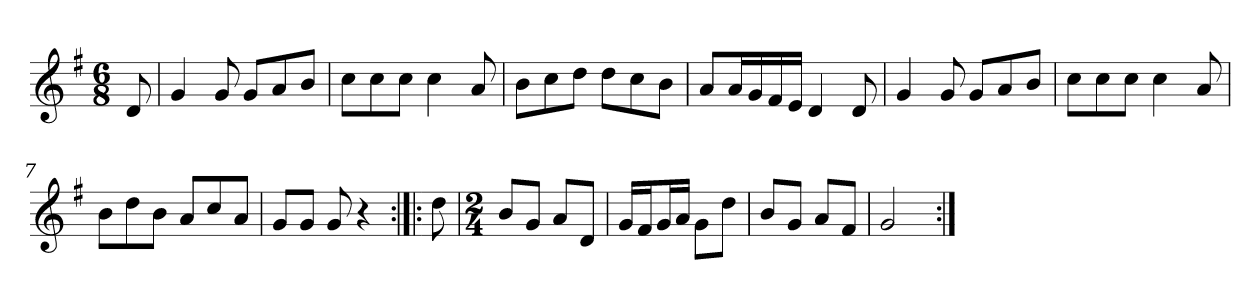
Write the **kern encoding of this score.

**kern
*part1
*staff1
*clefG2
*k[f#]
*G:
*M6/8
*MM120
=
8d
=1
4g
8g
8g/L
8a/
8b/J
=2
8cc\L
8cc\
8cc\J
4cc
8a
=3
8b\L
8cc\
8dd\J
8dd\L
8cc\
8b\J
=4
8a/L
16a/L
16g/
16f#/
16e/JJ
4d
8d
=5
4g
8g
8g/L
8a/
8b/J
=6
8cc\L
8cc\
8cc\J
4cc
8a
=7
8b\L
8dd\
8b\J
8a/L
8cc/
8a/J
=8
8g/L
8g/J
8g
4r
=:|!|:
8dd
=9
*M2/4
8b/L
8g/J
8a/L
8d/J
=10
16g/LL
16f#/J
16g/L
16a/JJ
8g\L
8dd\J
=11
8b/L
8g/J
8a/L
8f#/J
=12
2g
=:|!
*-
